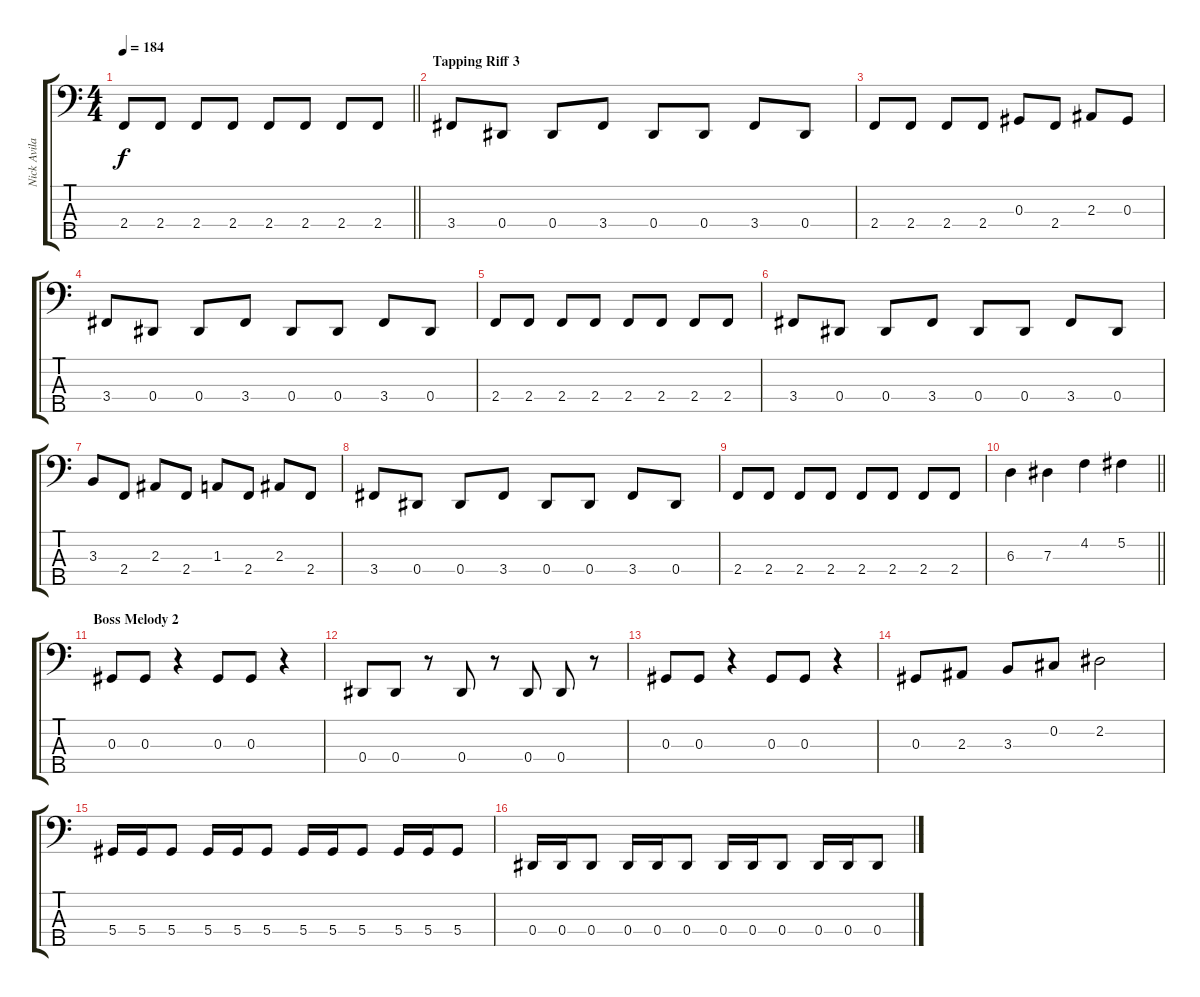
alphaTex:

\track ("Nick Avila" "Nick Avila") {instrument electricbassfinger}
\staff {score tabs}
\tuning (Gb2 Db2 Ab1 Eb1 Bb0) {hide}
\ts (4 4)
\tempo 184
\clef f4
\barLineRight lightlight
\ks c
2.4.8{dy f} 2.4.8 2.4.8 2.4.8 2.4.8 2.4.8 2.4.8 2.4.8 |
\section ("" "Tapping Riff 3")
3.4.8 0.4.8 0.4.8 3.4.8 0.4.8 0.4.8 3.4.8 0.4.8 |
2.4.8 2.4.8 2.4.8 2.4.8 0.3.8 2.4.8 2.3.8 0.3.8 |
3.4.8 0.4.8 0.4.8 3.4.8 0.4.8 0.4.8 3.4.8 0.4.8 |
2.4.8 2.4.8 2.4.8 2.4.8 2.4.8 2.4.8 2.4.8 2.4.8 |
3.4.8 0.4.8 0.4.8 3.4.8 0.4.8 0.4.8 3.4.8 0.4.8 |
3.3.8 2.4.8 2.3.8 2.4.8 1.3.8 2.4.8 2.3.8 2.4.8 |
3.4.8 0.4.8 0.4.8 3.4.8 0.4.8 0.4.8 3.4.8 0.4.8 |
2.4.8 2.4.8 2.4.8 2.4.8 2.4.8 2.4.8 2.4.8 2.4.8 |
\barLineRight lightlight
6.3.4 7.3.4 4.2.4 5.2.4 |
\section ("" "Boss Melody 2")
0.3.8 0.3.8 r.4 0.3.8 0.3.8 r.4 |
0.4.8 0.4.8 r.8 0.4.8 r.8 0.4.8 0.4.8 r.8 |
0.3.8 0.3.8 r.4 0.3.8 0.3.8 r.4 |
0.3.8 2.3.8 3.3.8 0.2.8 2.2.2 |
5.4.16 5.4.16 5.4.8 5.4.16 5.4.16 5.4.8 5.4.16 5.4.16 5.4.8 5.4.16 5.4.16 5.4.8 |
0.4.16 0.4.16 0.4.8 0.4.16 0.4.16 0.4.8 0.4.16 0.4.16 0.4.8 0.4.16 0.4.16 0.4.8
